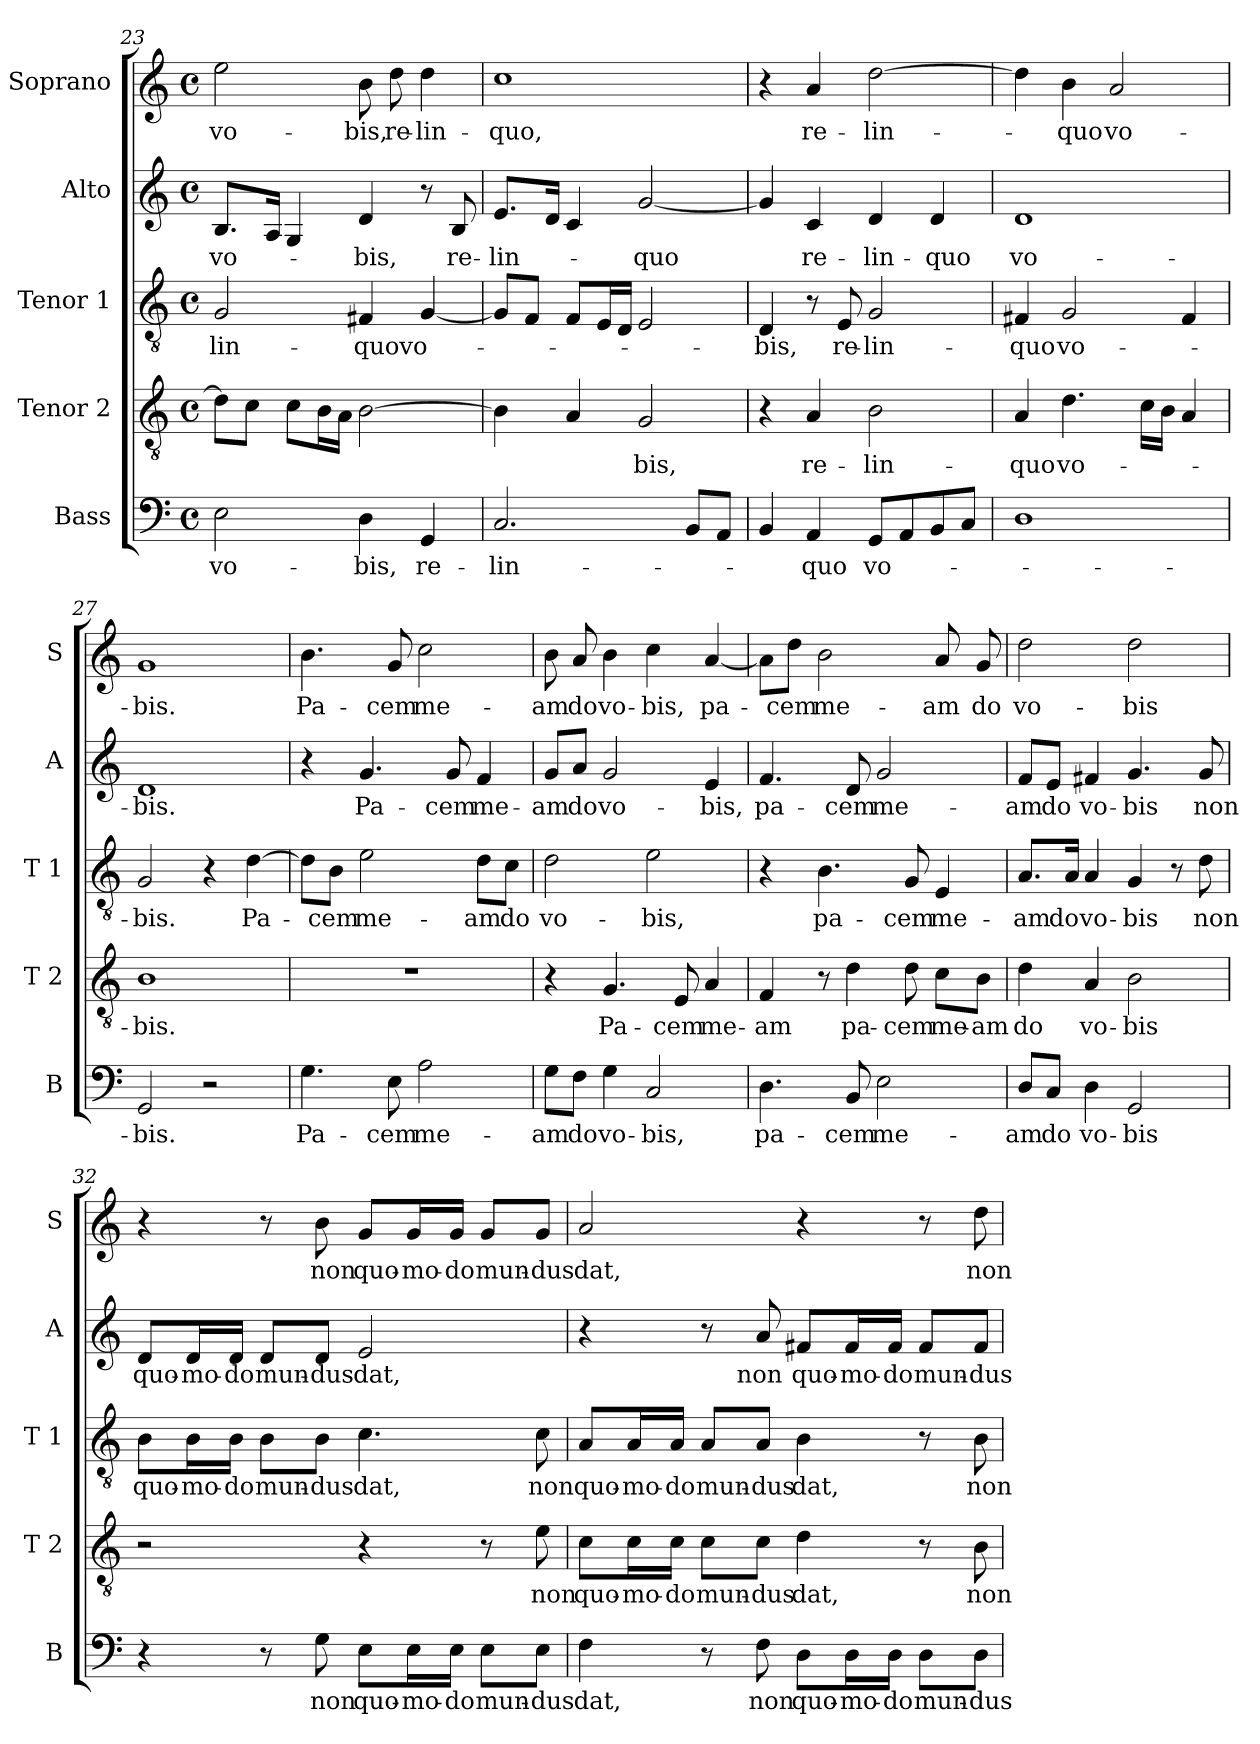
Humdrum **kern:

**kern	**text	**kern	**text	**kern	**text	**kern	**text	**kern	**text
*part5	*part5	*part4	*part4	*part3	*part3	*part2	*part2	*part1	*part1
*staff5	*staff5	*staff4	*staff4	*staff3	*staff3	*staff2	*staff2	*staff1	*staff1
*I"Bass	*	*I"Tenor 2	*	*I"Tenor 1	*	*I"Alto	*	*I"Soprano	*
*I'B	*	*I'T 2	*	*I'T 1	*	*I'A	*	*I'S	*
*clefF4	*	*clefGv2	*	*clefGv2	*	*clefG2	*	*clefG2	*
*k[]	*	*k[]	*	*k[]	*	*k[]	*	*k[]	*
*C:	*	*C:	*	*C:	*	*C:	*	*C:	*
*M4/4	*	*M4/4	*	*M4/4	*	*M4/4	*	*M4/4	*
*met(c)	*	*met(c)	*	*met(c)	*	*met(c)	*	*met(c)	*
=23	=23	=23	=23	=23	=23	=23	=23	=23	=23
2E\	vo-	8d\L]	.	2G/	-lin-	8.B/L	vo-	2ee\	vo-
.	.	8c\J	.	.	.	.	.	.	.
.	.	.	.	.	.	16A/Jk	.	.	.
.	.	8c\L	.	.	.	4G/	.	.	.
.	.	16B\L	.	.	.	.	.	.	.
.	.	16A\JJ	.	.	.	.	.	.	.
4D\	-bis,	[2B\	.	4F#X/	-quo	4d/	-bis,	8b\	-bis,
.	.	.	.	.	.	.	.	8dd\	re-
4GG/	re-	.	.	[4G/	vo-	8r	.	4dd\	-lin-
.	.	.	.	.	.	8B/	re-	.	.
=24	=24	=24	=24	=24	=24	=24	=24	=24	=24
2.C/	-lin-	4B\]	.	8G/L]	.	8.e/L	-lin-	1cc	-quo,
.	.	.	.	8F/J	.	.	.	.	.
.	.	.	.	.	.	16d/Jk	.	.	.
.	.	4A/	.	8F/L	.	4c/	.	.	.
.	.	.	.	16E/L	.	.	.	.	.
.	.	.	.	16D/JJ	.	.	.	.	.
.	.	2G/	-bis,	2E/	.	[2g/	-quo	.	.
8BB/L	.	.	.	.	.	.	.	.	.
8AA/J	.	.	.	.	.	.	.	.	.
!!LO:LB:g=z
=25	=25	=25	=25	=25	=25	=25	=25	=25	=25
4BB/	.	4r	.	4D/	-bis,	4g/]	.	4r	.
4AA/	-quo	4A/	re-	8r	.	4c/	re-	4a/	re-
.	.	.	.	8E/	re-	.	.	.	.
8GG/L	vo-	2B\	-lin-	2G/	-lin-	4d/	-lin-	[2dd\	-lin-
8AA/	.	.	.	.	.	.	.	.	.
8BB/	.	.	.	.	.	4d/	-quo	.	.
8C/J	.	.	.	.	.	.	.	.	.
=26	=26	=26	=26	=26	=26	=26	=26	=26	=26
1D	.	4A/	-quo	4F#X/	-quo	1d	vo-	4dd\]	.
.	.	4.d\	vo-	2G/	vo-	.	.	4b\	-quo
.	.	.	.	.	.	.	.	2a/	vo-
.	.	16c\LL	.	.	.	.	.	.	.
.	.	16B\JJ	.	.	.	.	.	.	.
.	.	4A/	.	4F#/	.	.	.	.	.
=27	=27	=27	=27	=27	=27	=27	=27	=27	=27
2GG/	-bis.	1B	-bis.	2G/	-bis.	1d	-bis.	1g	-bis.
2r	.	.	.	4r	.	.	.	.	.
.	.	.	.	[4d\	Pa-	.	.	.	.
=28	=28	=28	=28	=28	=28	=28	=28	=28	=28
4.G\	Pa-	1r	.	8d\L]	.	4r	.	4.b\	Pa-
.	.	.	.	8B\J	-cem	.	.	.	.
.	.	.	.	2e\	me-	4.g/	Pa-	.	.
8E\	-cem	.	.	.	.	.	.	8g/	-cem
2A\	me-	.	.	.	.	.	.	2cc\	me-
.	.	.	.	.	.	8g/	-cem	.	.
.	.	.	.	8d\L	-am	4f/	me-	.	.
.	.	.	.	8c\J	do	.	.	.	.
!!LO:PB:g=z
=29	=29	=29	=29	=29	=29	=29	=29	=29	=29
8G\L	-am	4r	.	2d\	vo-	8g/L	-am	8b\	-am
8F\J	do	.	.	.	.	8a/J	do	8a/	do
4G\	vo-	4.G/	Pa-	.	.	2g/	vo-	4b\	vo-
2C/	-bis,	.	.	2e\	-bis,	.	.	4cc\	-bis,
.	.	8E/	-cem	.	.	.	.	.	.
.	.	4A/	me-	.	.	4e/	-bis,	[4a/	pa-
=30	=30	=30	=30	=30	=30	=30	=30	=30	=30
4.D\	pa-	4F/	-am	4r	.	4.f/	pa-	8a\L]	.
.	.	.	.	.	.	.	.	8dd\J	-cem
.	.	8r	.	4.B\	pa-	.	.	2b\	me-
8BB/	-cem	4d\	pa-	.	.	8d/	-cem	.	.
2E\	me-	.	.	.	.	2g/	me-	.	.
.	.	8d\	-cem	8G/	-cem	.	.	.	.
.	.	8c\L	me-	4E/	me-	.	.	8a/	-am
.	.	8B\J	-am	.	.	.	.	8g/	do
=31	=31	=31	=31	=31	=31	=31	=31	=31	=31
8D/L	-am	4d\	do	8.A/L	-am	8f/L	-am	2dd\	vo-
8C/J	do	.	.	.	.	8e/J	do	.	.
.	.	.	.	16A/Jk	do	.	.	.	.
4D\	vo-	4A/	vo-	4A/	vo-	4f#X/	vo-	.	.
2GG/	-bis	2B\	-bis	4G/	-bis	4.g/	-bis	2dd\	-bis
.	.	.	.	8r	.	.	.	.	.
.	.	.	.	8d\	non	8g/	non	.	.
!!LO:LB:g=z
=32	=32	=32	=32	=32	=32	=32	=32	=32	=32
4r	.	2r	.	8B\L	quo-	8d/L	quo-	4r	.
.	.	.	.	16B\L	-mo-	16d/L	-mo-	.	.
.	.	.	.	16B\JJ	-do	16d/JJ	-do	.	.
8r	.	.	.	8B\L	mun-	8d/L	mun-	8r	.
8G\	non	.	.	8B\J	-dus	8d/J	-dus	8b\	non
8E\L	quo-	4r	.	4.c\	dat,	2e/	dat,	8g/L	quo-
16E\L	-mo-	.	.	.	.	.	.	16g/L	-mo-
16E\JJ	-do	.	.	.	.	.	.	16g/JJ	-do
8E\L	mun-	8r	.	.	.	.	.	8g/L	mun-
8E\J	-dus	8e\	non	8c\	non	.	.	8g/J	-dus
=33	=33	=33	=33	=33	=33	=33	=33	=33	=33
4F\	dat,	8c\L	quo-	8A/L	quo-	4r	.	2a/	dat,
.	.	16c\L	-mo-	16A/L	-mo-	.	.	.	.
.	.	16c\JJ	-do	16A/JJ	-do	.	.	.	.
8r	.	8c\L	mun-	8A/L	mun-	8r	.	.	.
8F\	non	8c\J	-dus	8A/J	-dus	8a/	non	.	.
8D\L	quo-	4d\	dat,	4B\	dat,	8f#X/L	quo-	4r	.
16D\L	-mo-	.	.	.	.	16f#/L	-mo-	.	.
16D\JJ	-do	.	.	.	.	16f#/JJ	-do	.	.
8D\L	mun-	8r	.	8r	.	8f#/L	mun-	8r	.
8D\J	-dus	8B\	non	8B\	non	8f#/J	-dus	8dd\	non
=	=	=	=	=	=	=	=	=	=
*-	*-	*-	*-	*-	*-	*-	*-	*-	*-
